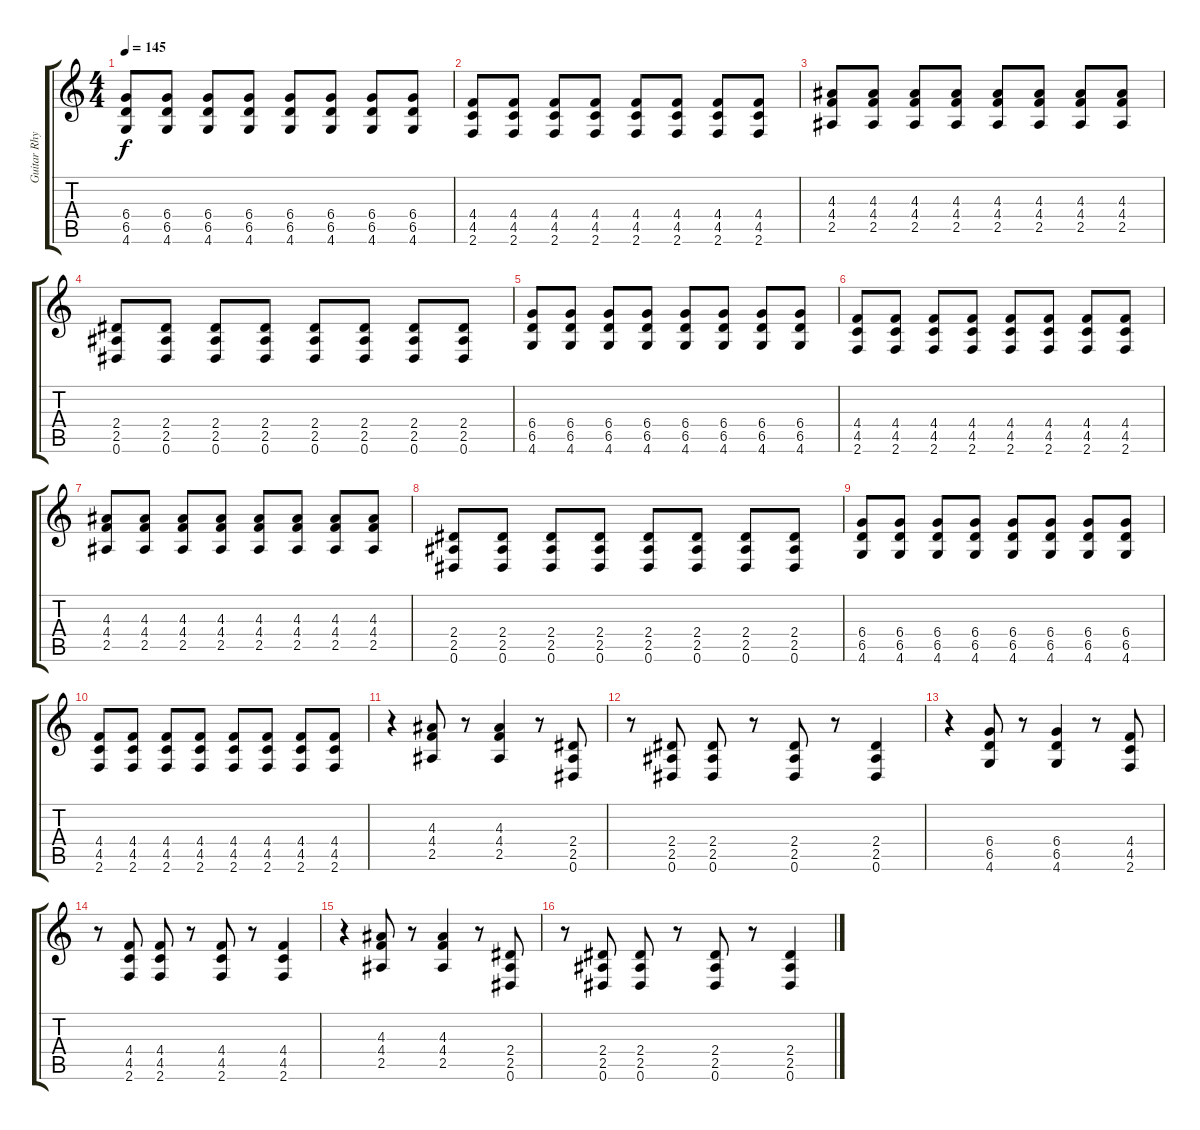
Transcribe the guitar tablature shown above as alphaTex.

\track ("Guitar Rhythm" "Guitar Rhy") {instrument acousticguitarsteel}
\staff {score tabs}
\tuning (Eb4 Bb3 Gb3 Db3 Ab2 Eb2) {hide}
\ts (4 4)
\tempo 145
\clef g2
\ks c
(6.4 6.5 4.6).8{dy f} (6.4 6.5 4.6).8 (6.4 6.5 4.6).8 (6.4 6.5 4.6).8 (6.4 6.5 4.6).8 (6.4 6.5 4.6).8 (6.4 6.5 4.6).8 (6.4 6.5 4.6).8 |
(4.4 4.5 2.6).8 (4.4 4.5 2.6).8 (4.4 4.5 2.6).8 (4.4 4.5 2.6).8 (4.4 4.5 2.6).8 (4.4 4.5 2.6).8 (4.4 4.5 2.6).8 (4.4 4.5 2.6).8 |
(4.3 4.4 2.5).8 (4.3 4.4 2.5).8 (4.3 4.4 2.5).8 (4.3 4.4 2.5).8 (4.3 4.4 2.5).8 (4.3 4.4 2.5).8 (4.3 4.4 2.5).8 (4.3 4.4 2.5).8 |
(2.4 2.5 0.6).8 (2.4 2.5 0.6).8 (2.4 2.5 0.6).8 (2.4 2.5 0.6).8 (2.4 2.5 0.6).8 (2.4 2.5 0.6).8 (2.4 2.5 0.6).8 (2.4 2.5 0.6).8 |
(6.4 6.5 4.6).8 (6.4 6.5 4.6).8 (6.4 6.5 4.6).8 (6.4 6.5 4.6).8 (6.4 6.5 4.6).8 (6.4 6.5 4.6).8 (6.4 6.5 4.6).8 (6.4 6.5 4.6).8 |
(4.4 4.5 2.6).8 (4.4 4.5 2.6).8 (4.4 4.5 2.6).8 (4.4 4.5 2.6).8 (4.4 4.5 2.6).8 (4.4 4.5 2.6).8 (4.4 4.5 2.6).8 (4.4 4.5 2.6).8 |
(4.3 4.4 2.5).8 (4.3 4.4 2.5).8 (4.3 4.4 2.5).8 (4.3 4.4 2.5).8 (4.3 4.4 2.5).8 (4.3 4.4 2.5).8 (4.3 4.4 2.5).8 (4.3 4.4 2.5).8 |
(2.4 2.5 0.6).8 (2.4 2.5 0.6).8 (2.4 2.5 0.6).8 (2.4 2.5 0.6).8 (2.4 2.5 0.6).8 (2.4 2.5 0.6).8 (2.4 2.5 0.6).8 (2.4 2.5 0.6).8 |
(6.4 6.5 4.6).8 (6.4 6.5 4.6).8 (6.4 6.5 4.6).8 (6.4 6.5 4.6).8 (6.4 6.5 4.6).8 (6.4 6.5 4.6).8 (6.4 6.5 4.6).8 (6.4 6.5 4.6).8 |
(4.4 4.5 2.6).8 (4.4 4.5 2.6).8 (4.4 4.5 2.6).8 (4.4 4.5 2.6).8 (4.4 4.5 2.6).8 (4.4 4.5 2.6).8 (4.4 4.5 2.6).8 (4.4 4.5 2.6).8 |
r.4 (4.3 4.4 2.5).8 r.8 (4.3 4.4 2.5).4 r.8 (2.4 2.5 0.6).8 |
r.8 (2.4 2.5 0.6).8 (2.4 2.5 0.6).8 r.8 (2.4 2.5 0.6).8 r.8 (2.4 2.5 0.6).4 |
r.4 (6.4 6.5 4.6).8 r.8 (6.4 6.5 4.6).4 r.8 (4.4 4.5 2.6).8 |
r.8 (4.4 4.5 2.6).8 (4.4 4.5 2.6).8 r.8 (4.4 4.5 2.6).8 r.8 (4.4 4.5 2.6).4 |
r.4 (4.3 4.4 2.5).8 r.8 (4.3 4.4 2.5).4 r.8 (2.4 2.5 0.6).8 |
r.8 (2.4 2.5 0.6).8 (2.4 2.5 0.6).8 r.8 (2.4 2.5 0.6).8 r.8 (2.4 2.5 0.6).4
